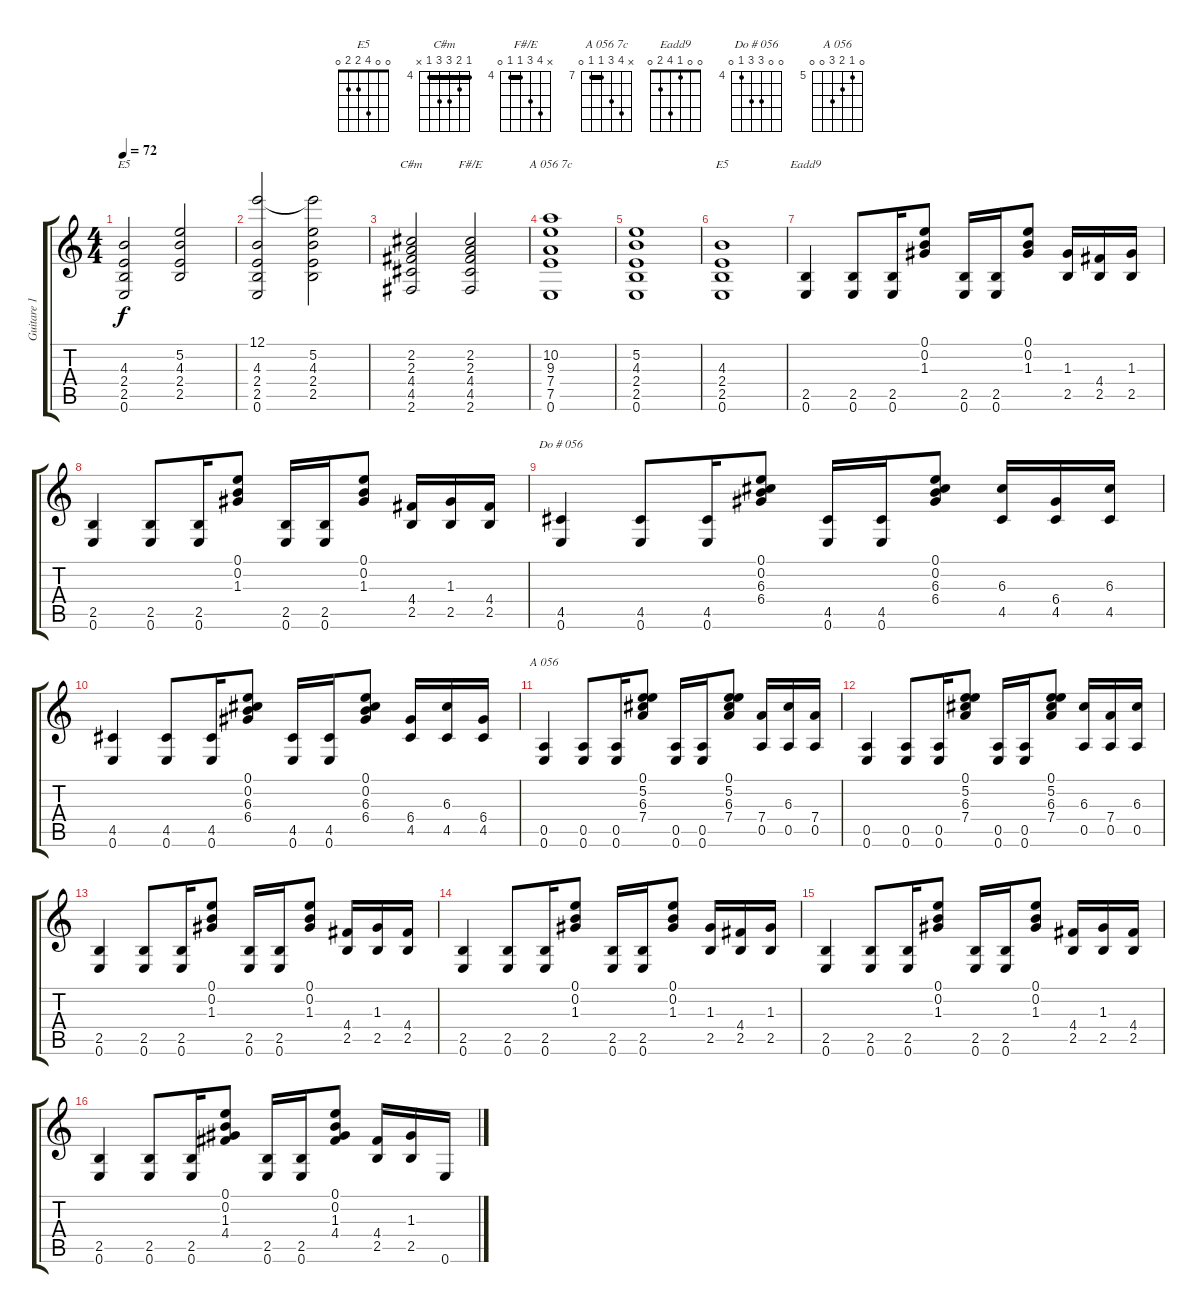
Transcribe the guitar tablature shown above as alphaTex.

\track ("Guitare 1" "Guitare 1") {instrument acousticguitarsteel}
\staff {score tabs}
\tuning (E4 B3 G3 D3 A2 E2) {hide}
\chord ("E5" x 5 4 2 2 0) {barre 2}
\chord ("C#m" 4 5 6 6 4 x) {firstfret 4 barre 4}
\chord ("F#/E" x 7 6 4 4 0) {firstfret 4 barre 4}
\chord ("A 056 7c" x 10 9 7 7 0) {firstfret 7 barre 7}
\chord ("E5" 0 0 4 2 2 0)
\chord ("Eadd9" 0 0 1 4 2 0)
\chord ("Do # 056" 0 0 6 6 4 0) {firstfret 4}
\chord ("A 056" 0 5 6 7 0 0) {firstfret 5}
\ts (4 4)
\tempo 72
\clef g2
\ks c
(4.3 2.4 2.5 0.6).2{ch "E5" dy f} (5.2 4.3 2.4 2.5).2 |
(12.1 4.3 2.4 2.5 0.6).2 (12.1{t} 5.2 4.3 2.4 2.5).2 |
(2.2 2.3 4.4 4.5 2.6).2{ch "C#m"} (2.2 2.3 4.4 4.5 2.6).2{ch "F#/E"} |
(10.2 9.3 7.4 7.5 0.6).1{ch "A 056 7c"} |
(5.2 4.3 2.4 2.5 0.6).1 |
(4.3 2.4 2.5 0.6).1{ch "E5" volume 2} |
(2.5 0.6).4{ch "Eadd9" volume 8 instrument acousticguitarsteel} (2.5 0.6).8 (2.5 0.6).16 (0.1 0.2 1.3).8 (2.5 0.6).16 (2.5 0.6).16 (0.1 0.2 1.3).8 (1.3 2.5).16 (4.4 2.5).16 (1.3 2.5).16 |
(2.5 0.6).4 (2.5 0.6).8 (2.5 0.6).16 (0.1 0.2 1.3).8 (2.5 0.6).16 (2.5 0.6).16 (0.1 0.2 1.3).8 (4.4 2.5).16 (1.3 2.5).16 (4.4 2.5).16 |
(4.5 0.6).4{ch "Do # 056"} (4.5 0.6).8 (4.5 0.6).16 (0.1 0.2 6.3 6.4).8 (4.5 0.6).16 (4.5 0.6).16 (0.1 0.2 6.3 6.4).8 (6.3 4.5).16 (6.4 4.5).16 (6.3 4.5).16 |
(4.5 0.6).4 (4.5 0.6).8 (4.5 0.6).16 (0.1 0.2 6.3 6.4).8 (4.5 0.6).16 (4.5 0.6).16 (0.1 0.2 6.3 6.4).8 (6.4 4.5).16 (6.3 4.5).16 (6.4 4.5).16 |
(0.5 0.6).4{ch "A 056"} (0.5 0.6).8 (0.5 0.6).16 (0.1 5.2 6.3 7.4).8 (0.5 0.6).16 (0.5 0.6).16 (0.1 5.2 6.3 7.4).8 (7.4 0.5).16 (6.3 0.5).16 (7.4 0.5).16 |
(0.5 0.6).4 (0.5 0.6).8 (0.5 0.6).16 (0.1 5.2 6.3 7.4).8 (0.5 0.6).16 (0.5 0.6).16 (0.1 5.2 6.3 7.4).8 (6.3 0.5).16 (7.4 0.5).16 (6.3 0.5).16 |
(2.5 0.6).4 (2.5 0.6).8 (2.5 0.6).16 (0.1 0.2 1.3).8 (2.5 0.6).16 (2.5 0.6).16 (0.1 0.2 1.3).8 (4.4 2.5).16 (1.3 2.5).16 (4.4 2.5).16 |
(2.5 0.6).4 (2.5 0.6).8 (2.5 0.6).16 (0.1 0.2 1.3).8 (2.5 0.6).16 (2.5 0.6).16 (0.1 0.2 1.3).8 (1.3 2.5).16 (4.4 2.5).16 (1.3 2.5).16 |
(2.5 0.6).4 (2.5 0.6).8 (2.5 0.6).16 (0.1 0.2 1.3).8 (2.5 0.6).16 (2.5 0.6).16 (0.1 0.2 1.3).8 (4.4 2.5).16 (1.3 2.5).16 (4.4 2.5).16 |
(2.5 0.6).4 (2.5 0.6).8 (2.5 0.6).16 (0.1 0.2 1.3 4.4).8 (2.5 0.6).16 (2.5 0.6).16 (0.1 0.2 1.3 4.4).8 (4.4 2.5).16 (1.3 2.5).16 0.6.16
